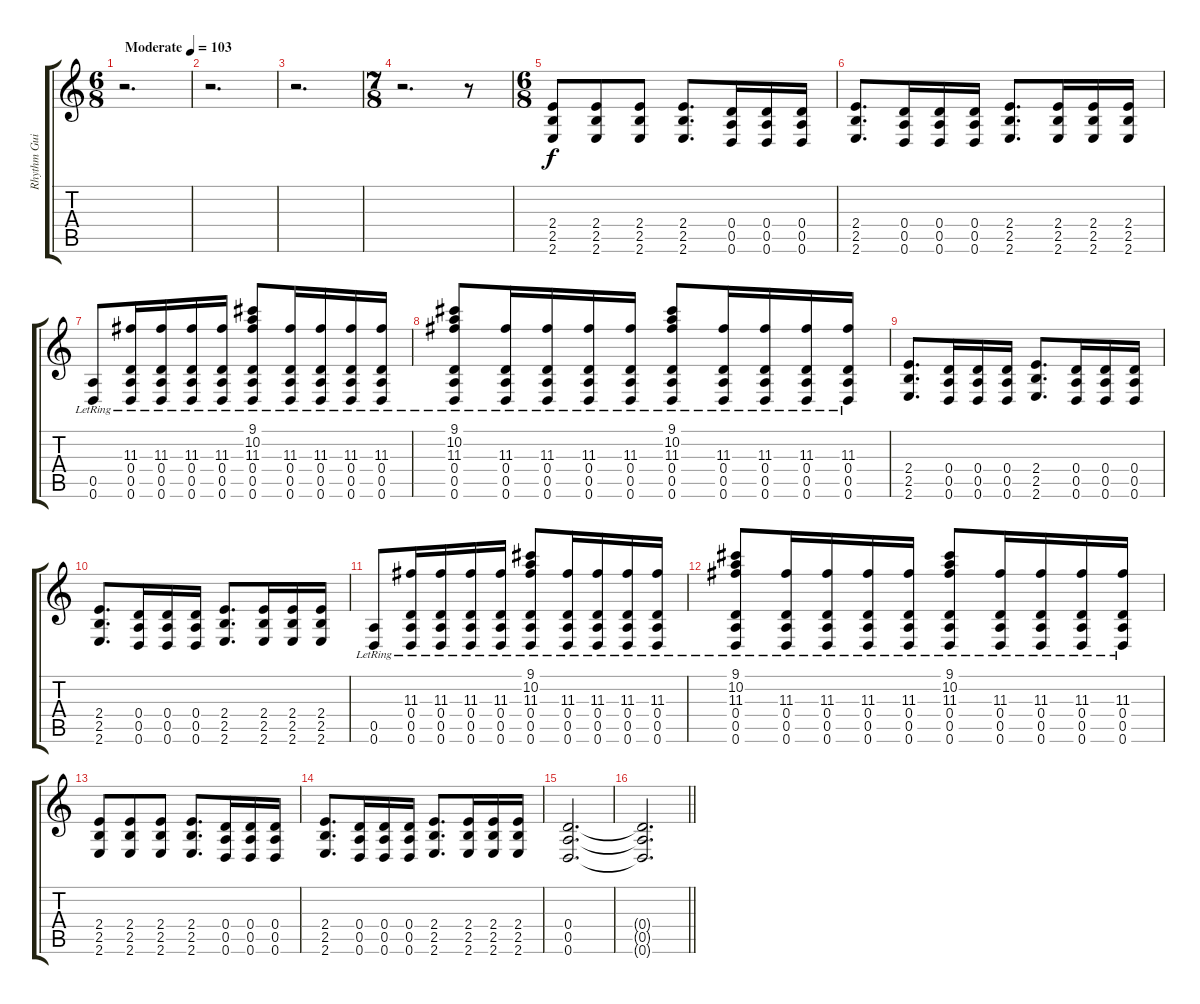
\track ("Rhythm Guitar (6 strings)" "Rhythm Gui") {instrument distortionguitar}
\staff {score tabs}
\tuning (E4 B3 G3 D3 A2 D2) {hide}
\ts (6 8)
\tempo (103 "Moderate")
\clef g2
\ks c
r.2{d dy f instrument distortionguitar} |
r.2{d} |
r.2{d} |
\ts (7 8)
r.2{d} r.8 |
\ts (6 8)
(2.4 2.5 2.6).8 (2.4 2.5 2.6).8 (2.4 2.5 2.6).8 (2.4 2.5 2.6).8{d} (0.4 0.5 0.6).16 (0.4 0.5 0.6).16 (0.4 0.5 0.6).16 |
(2.4 2.5 2.6).8{d} (0.4 0.5 0.6).16 (0.4 0.5 0.6).16 (0.4 0.5 0.6).16 (2.4 2.5 2.6).8{d} (2.4 2.5 2.6).16 (2.4 2.5 2.6).16 (2.4 2.5 2.6).16 |
(0.5{lr} 0.6{lr}).8 (11.3{lr} 0.4{lr} 0.5{lr} 0.6{lr}).16 (11.3{lr} 0.4{lr} 0.5{lr} 0.6{lr}).16 (11.3{lr} 0.4{lr} 0.5{lr} 0.6{lr}).16 (11.3{lr} 0.4{lr} 0.5{lr} 0.6{lr}).16 (9.1{lr} 10.2{lr} 11.3{lr} 0.4{lr} 0.5{lr} 0.6{lr}).8 (11.3{lr} 0.4{lr} 0.5{lr} 0.6{lr}).16 (11.3{lr} 0.4{lr} 0.5{lr} 0.6{lr}).16 (11.3{lr} 0.4{lr} 0.5{lr} 0.6{lr}).16 (11.3{lr} 0.4{lr} 0.5{lr} 0.6{lr}).16 |
(9.1{lr} 10.2{lr} 11.3{lr} 0.4{lr} 0.5{lr} 0.6{lr}).8 (11.3{lr} 0.4{lr} 0.5{lr} 0.6{lr}).16 (11.3{lr} 0.4{lr} 0.5{lr} 0.6{lr}).16 (11.3{lr} 0.4{lr} 0.5{lr} 0.6{lr}).16 (11.3{lr} 0.4{lr} 0.5{lr} 0.6{lr}).16 (9.1{lr} 10.2{lr} 11.3{lr} 0.4{lr} 0.5{lr} 0.6{lr}).8 (11.3{lr} 0.4{lr} 0.5{lr} 0.6{lr}).16 (11.3{lr} 0.4{lr} 0.5{lr} 0.6{lr}).16 (11.3{lr} 0.4{lr} 0.5{lr} 0.6{lr}).16 (11.3{lr} 0.4{lr} 0.5{lr} 0.6{lr}).16 |
(2.4 2.5 2.6).8{d} (0.4 0.5 0.6).16 (0.4 0.5 0.6).16 (0.4 0.5 0.6).16 (2.4 2.5 2.6).8{d} (0.4 0.5 0.6).16 (0.4 0.5 0.6).16 (0.4 0.5 0.6).16 |
(2.4 2.5 2.6).8{d} (0.4 0.5 0.6).16 (0.4 0.5 0.6).16 (0.4 0.5 0.6).16 (2.4 2.5 2.6).8{d} (2.4 2.5 2.6).16 (2.4 2.5 2.6).16 (2.4 2.5 2.6).16 |
(0.5{lr} 0.6{lr}).8 (11.3{lr} 0.4{lr} 0.5{lr} 0.6{lr}).16 (11.3{lr} 0.4{lr} 0.5{lr} 0.6{lr}).16 (11.3{lr} 0.4{lr} 0.5{lr} 0.6{lr}).16 (11.3{lr} 0.4{lr} 0.5{lr} 0.6{lr}).16 (9.1{lr} 10.2{lr} 11.3{lr} 0.4{lr} 0.5{lr} 0.6{lr}).8 (11.3{lr} 0.4{lr} 0.5{lr} 0.6{lr}).16 (11.3{lr} 0.4{lr} 0.5{lr} 0.6{lr}).16 (11.3{lr} 0.4{lr} 0.5{lr} 0.6{lr}).16 (11.3{lr} 0.4{lr} 0.5{lr} 0.6{lr}).16 |
(9.1{lr} 10.2{lr} 11.3{lr} 0.4{lr} 0.5{lr} 0.6{lr}).8 (11.3{lr} 0.4{lr} 0.5{lr} 0.6{lr}).16 (11.3{lr} 0.4{lr} 0.5{lr} 0.6{lr}).16 (11.3{lr} 0.4{lr} 0.5{lr} 0.6{lr}).16 (11.3{lr} 0.4{lr} 0.5{lr} 0.6{lr}).16 (9.1{lr} 10.2{lr} 11.3{lr} 0.4{lr} 0.5{lr} 0.6{lr}).8 (11.3{lr} 0.4{lr} 0.5{lr} 0.6{lr}).16 (11.3{lr} 0.4{lr} 0.5{lr} 0.6{lr}).16 (11.3{lr} 0.4{lr} 0.5{lr} 0.6{lr}).16 (11.3{lr} 0.4{lr} 0.5{lr} 0.6{lr}).16 |
(2.4 2.5 2.6).8 (2.4 2.5 2.6).8 (2.4 2.5 2.6).8 (2.4 2.5 2.6).8{d} (0.4 0.5 0.6).16 (0.4 0.5 0.6).16 (0.4 0.5 0.6).16 |
(2.4 2.5 2.6).8{d} (0.4 0.5 0.6).16 (0.4 0.5 0.6).16 (0.4 0.5 0.6).16 (2.4 2.5 2.6).8{d} (2.4 2.5 2.6).16 (2.4 2.5 2.6).16 (2.4 2.5 2.6).16 |
(0.4 0.5 0.6).2{d} |
\barLineRight lightlight
(0.4{t} 0.5{t} 0.6{t}).2{d}
